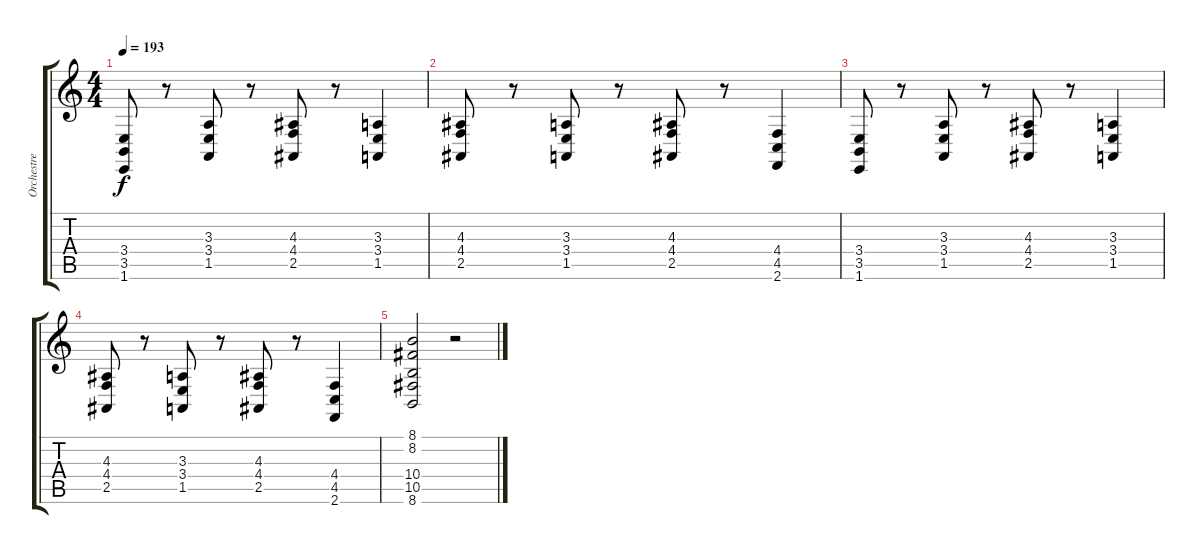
\track ("Orchestre" "Orchestre") {instrument cello}
\staff {score tabs}
\tuning (Eb4 Bb3 Gb3 Db3 Ab2 Eb2) {hide}
\ts (4 4)
\tempo 193
\clef g2
\ks c
(3.4 3.5 1.6).8{dy f} r.8 (3.3 3.4 1.5).8 r.8 (4.3 4.4 2.5).8 r.8 (3.3 3.4 1.5).4 |
(4.3 4.4 2.5).8 r.8 (3.3 3.4 1.5).8 r.8 (4.3 4.4 2.5).8 r.8 (4.4 4.5 2.6).4 |
(3.4 3.5 1.6).8 r.8 (3.3 3.4 1.5).8 r.8 (4.3 4.4 2.5).8 r.8 (3.3 3.4 1.5).4 |
(4.3 4.4 2.5).8 r.8 (3.3 3.4 1.5).8 r.8 (4.3 4.4 2.5).8 r.8 (4.4 4.5 2.6).4 |
(8.1 8.2 10.4 10.5 8.6).2 r.2
